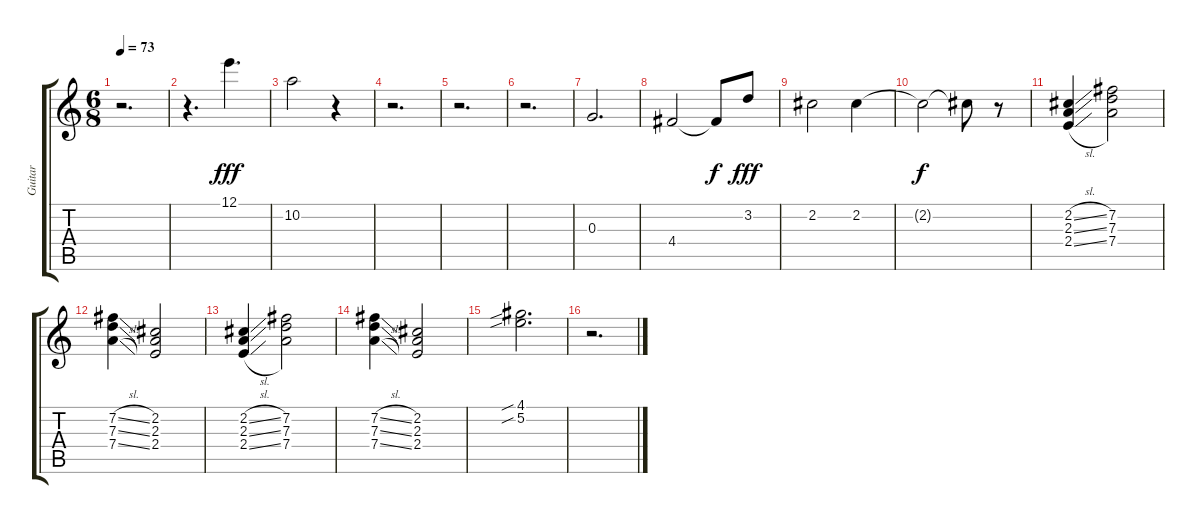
\track ("Guitar" "Guitar") {instrument overdrivenguitar}
\staff {score tabs}
\tuning (E4 B3 G3 D3 A2 E2) {hide}
\ts (6 8)
\tempo 73
\clef g2
\ks c
r.2{d dy f} |
r.4{d} 12.1.4{d dy fff} |
10.2.2 r.4 |
r.2{d} |
r.2{d} |
r.2{d} |
0.3.2{d} |
4.4.2 4.4{t}.8{dy f} 3.2.8{dy fff} |
2.2.2 2.2.4 |
2.2{t}.2{dy f} 2.2{t}.8 r.8 |
(2.2{sl} 2.3{sl} 2.4{sl}).4 (7.2 7.3 7.4).2 |
(7.2{sl} 7.3{sl} 7.4{sl}).4 (2.2 2.3 2.4).2 |
(2.2{sl} 2.3{sl} 2.4{sl}).4 (7.2 7.3 7.4).2 |
(7.2{sl} 7.3{sl} 7.4{sl}).4 (2.2 2.3 2.4).2 |
(4.1{sib} 5.2{sib}).2{d} |
r.2{d}
